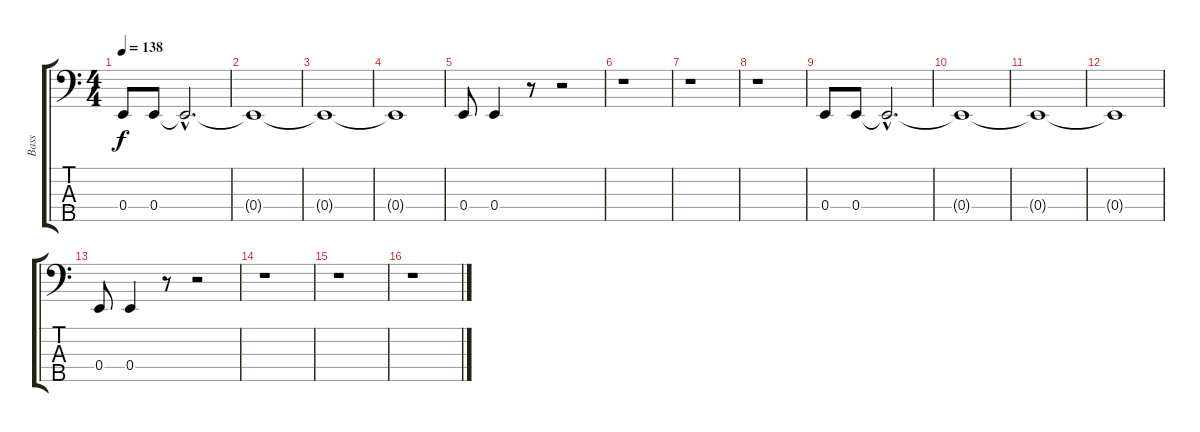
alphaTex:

\track ("Bass" "Bass") {instrument electricbassfinger}
\staff {score tabs}
\tuning (G2 D2 A1 E1 B0) {hide}
\ts (4 4)
\tempo 138
\clef f4
\ks c
0.4.8{dy f} 0.4.8 0.4{hac t}.2{d} |
0.4{t}.1 |
0.4{t}.1 |
0.4{t}.1 |
0.4.8 0.4.4 r.8 r.2 |
r.1 |
r.1 |
r.1 |
0.4.8 0.4.8 0.4{hac t}.2{d} |
0.4{t}.1 |
0.4{t}.1 |
0.4{t}.1 |
0.4.8 0.4.4 r.8 r.2 |
r.1 |
r.1 |
r.1
